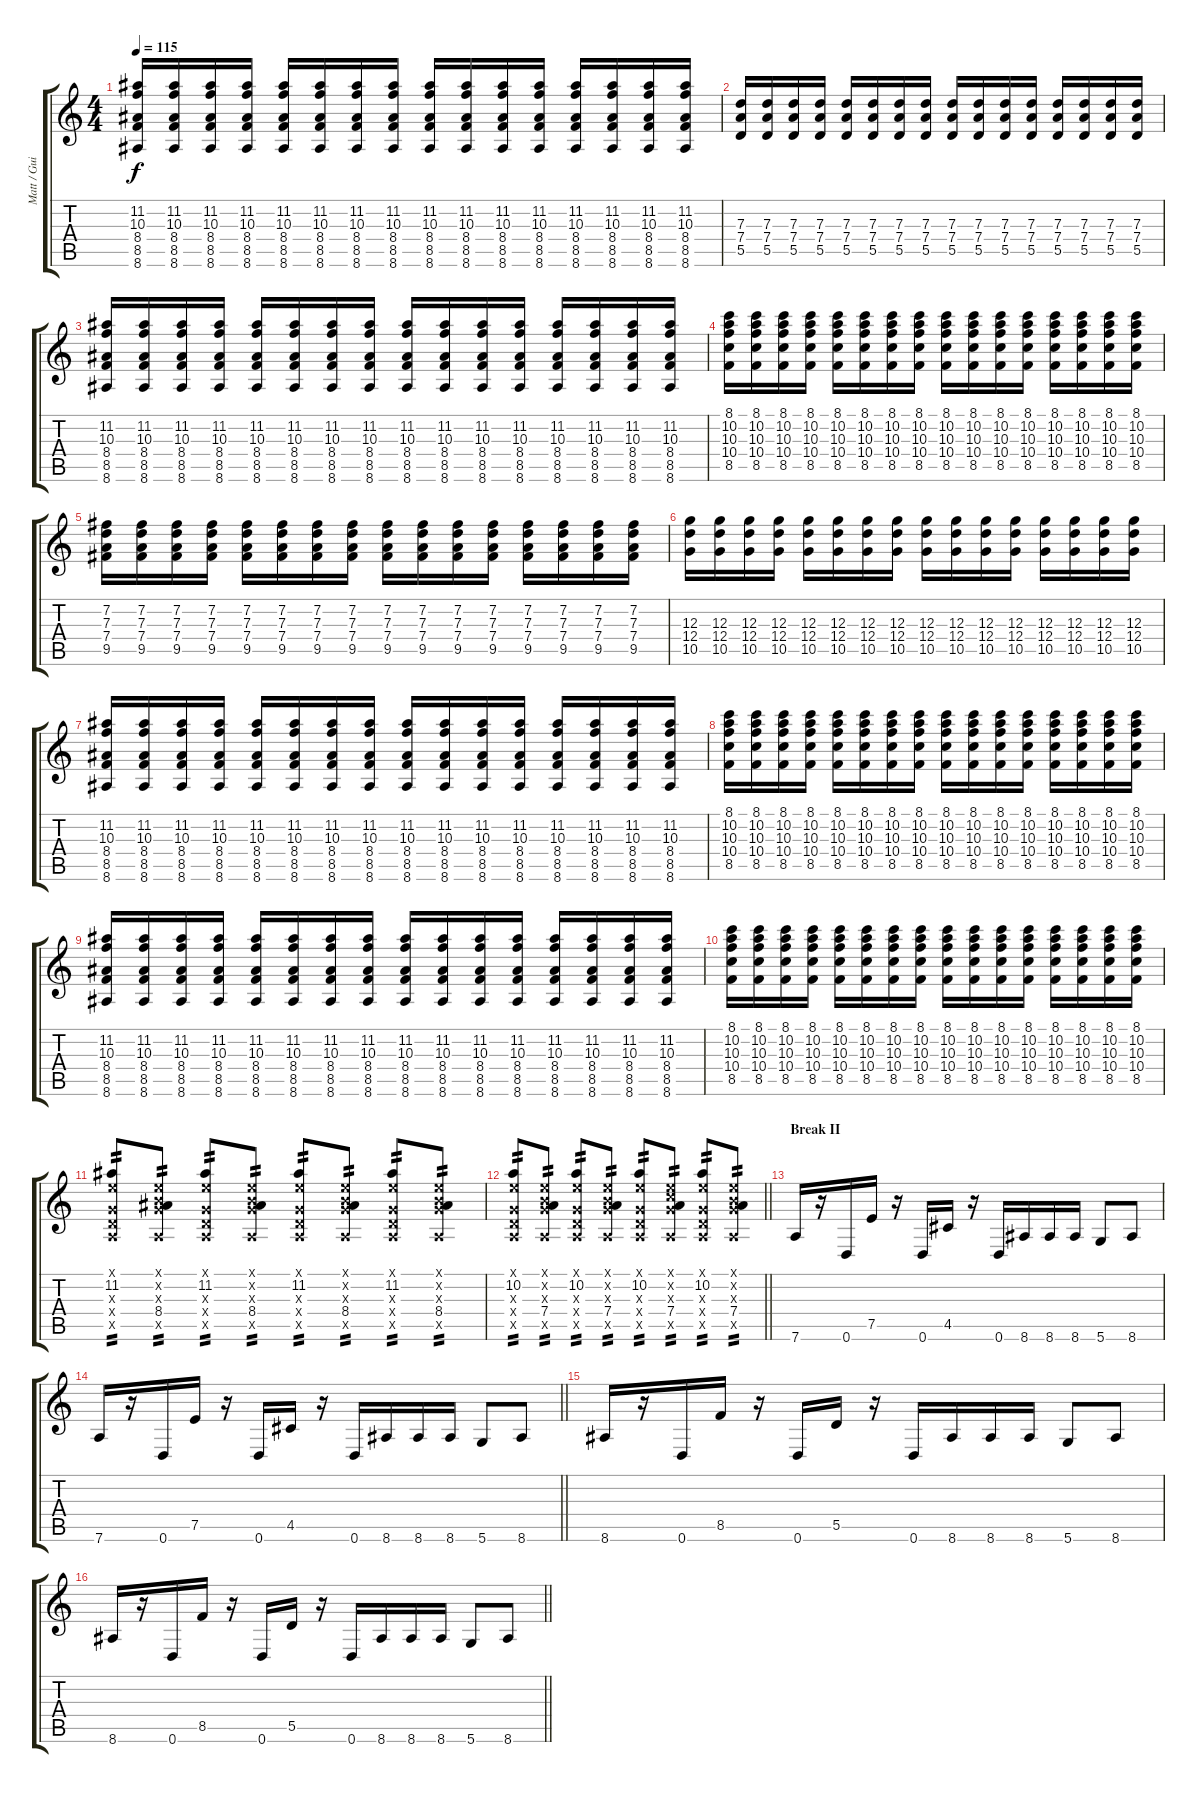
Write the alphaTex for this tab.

\track ("Matt / Guitar" "Matt / Gui") {instrument electricguitarclean}
\staff {score tabs}
\tuning (E4 B3 G3 D3 A2 D2) {hide}
\ts (4 4)
\tempo 115
\clef g2
\ks c
(11.2 10.3 8.4 8.5 8.6).16{dy f} (11.2 10.3 8.4 8.5 8.6).16 (11.2 10.3 8.4 8.5 8.6).16 (11.2 10.3 8.4 8.5 8.6).16 (11.2 10.3 8.4 8.5 8.6).16 (11.2 10.3 8.4 8.5 8.6).16 (11.2 10.3 8.4 8.5 8.6).16 (11.2 10.3 8.4 8.5 8.6).16 (11.2 10.3 8.4 8.5 8.6).16 (11.2 10.3 8.4 8.5 8.6).16 (11.2 10.3 8.4 8.5 8.6).16 (11.2 10.3 8.4 8.5 8.6).16 (11.2 10.3 8.4 8.5 8.6).16 (11.2 10.3 8.4 8.5 8.6).16 (11.2 10.3 8.4 8.5 8.6).16 (11.2 10.3 8.4 8.5 8.6).16 |
(7.3 7.4 5.5).16 (7.3 7.4 5.5).16 (7.3 7.4 5.5).16 (7.3 7.4 5.5).16 (7.3 7.4 5.5).16 (7.3 7.4 5.5).16 (7.3 7.4 5.5).16 (7.3 7.4 5.5).16 (7.3 7.4 5.5).16 (7.3 7.4 5.5).16 (7.3 7.4 5.5).16 (7.3 7.4 5.5).16 (7.3 7.4 5.5).16 (7.3 7.4 5.5).16 (7.3 7.4 5.5).16 (7.3 7.4 5.5).16 |
(11.2 10.3 8.4 8.5 8.6).16 (11.2 10.3 8.4 8.5 8.6).16 (11.2 10.3 8.4 8.5 8.6).16 (11.2 10.3 8.4 8.5 8.6).16 (11.2 10.3 8.4 8.5 8.6).16 (11.2 10.3 8.4 8.5 8.6).16 (11.2 10.3 8.4 8.5 8.6).16 (11.2 10.3 8.4 8.5 8.6).16 (11.2 10.3 8.4 8.5 8.6).16 (11.2 10.3 8.4 8.5 8.6).16 (11.2 10.3 8.4 8.5 8.6).16 (11.2 10.3 8.4 8.5 8.6).16 (11.2 10.3 8.4 8.5 8.6).16 (11.2 10.3 8.4 8.5 8.6).16 (11.2 10.3 8.4 8.5 8.6).16 (11.2 10.3 8.4 8.5 8.6).16 |
(8.1 10.2 10.3 10.4 8.5).16 (8.1 10.2 10.3 10.4 8.5).16 (8.1 10.2 10.3 10.4 8.5).16 (8.1 10.2 10.3 10.4 8.5).16 (8.1 10.2 10.3 10.4 8.5).16 (8.1 10.2 10.3 10.4 8.5).16 (8.1 10.2 10.3 10.4 8.5).16 (8.1 10.2 10.3 10.4 8.5).16 (8.1 10.2 10.3 10.4 8.5).16 (8.1 10.2 10.3 10.4 8.5).16 (8.1 10.2 10.3 10.4 8.5).16 (8.1 10.2 10.3 10.4 8.5).16 (8.1 10.2 10.3 10.4 8.5).16 (8.1 10.2 10.3 10.4 8.5).16 (8.1 10.2 10.3 10.4 8.5).16 (8.1 10.2 10.3 10.4 8.5).16 |
(7.2 7.3 7.4 9.5).16 (7.2 7.3 7.4 9.5).16 (7.2 7.3 7.4 9.5).16 (7.2 7.3 7.4 9.5).16 (7.2 7.3 7.4 9.5).16 (7.2 7.3 7.4 9.5).16 (7.2 7.3 7.4 9.5).16 (7.2 7.3 7.4 9.5).16 (7.2 7.3 7.4 9.5).16 (7.2 7.3 7.4 9.5).16 (7.2 7.3 7.4 9.5).16 (7.2 7.3 7.4 9.5).16 (7.2 7.3 7.4 9.5).16 (7.2 7.3 7.4 9.5).16 (7.2 7.3 7.4 9.5).16 (7.2 7.3 7.4 9.5).16 |
(12.3 12.4 10.5).16 (12.3 12.4 10.5).16 (12.3 12.4 10.5).16 (12.3 12.4 10.5).16 (12.3 12.4 10.5).16 (12.3 12.4 10.5).16 (12.3 12.4 10.5).16 (12.3 12.4 10.5).16 (12.3 12.4 10.5).16 (12.3 12.4 10.5).16 (12.3 12.4 10.5).16 (12.3 12.4 10.5).16 (12.3 12.4 10.5).16 (12.3 12.4 10.5).16 (12.3 12.4 10.5).16 (12.3 12.4 10.5).16 |
(11.2 10.3 8.4 8.5 8.6).16 (11.2 10.3 8.4 8.5 8.6).16 (11.2 10.3 8.4 8.5 8.6).16 (11.2 10.3 8.4 8.5 8.6).16 (11.2 10.3 8.4 8.5 8.6).16 (11.2 10.3 8.4 8.5 8.6).16 (11.2 10.3 8.4 8.5 8.6).16 (11.2 10.3 8.4 8.5 8.6).16 (11.2 10.3 8.4 8.5 8.6).16 (11.2 10.3 8.4 8.5 8.6).16 (11.2 10.3 8.4 8.5 8.6).16 (11.2 10.3 8.4 8.5 8.6).16 (11.2 10.3 8.4 8.5 8.6).16 (11.2 10.3 8.4 8.5 8.6).16 (11.2 10.3 8.4 8.5 8.6).16 (11.2 10.3 8.4 8.5 8.6).16 |
(8.1 10.2 10.3 10.4 8.5).16 (8.1 10.2 10.3 10.4 8.5).16 (8.1 10.2 10.3 10.4 8.5).16 (8.1 10.2 10.3 10.4 8.5).16 (8.1 10.2 10.3 10.4 8.5).16 (8.1 10.2 10.3 10.4 8.5).16 (8.1 10.2 10.3 10.4 8.5).16 (8.1 10.2 10.3 10.4 8.5).16 (8.1 10.2 10.3 10.4 8.5).16 (8.1 10.2 10.3 10.4 8.5).16 (8.1 10.2 10.3 10.4 8.5).16 (8.1 10.2 10.3 10.4 8.5).16 (8.1 10.2 10.3 10.4 8.5).16 (8.1 10.2 10.3 10.4 8.5).16 (8.1 10.2 10.3 10.4 8.5).16 (8.1 10.2 10.3 10.4 8.5).16 |
(11.2 10.3 8.4 8.5 8.6).16 (11.2 10.3 8.4 8.5 8.6).16 (11.2 10.3 8.4 8.5 8.6).16 (11.2 10.3 8.4 8.5 8.6).16 (11.2 10.3 8.4 8.5 8.6).16 (11.2 10.3 8.4 8.5 8.6).16 (11.2 10.3 8.4 8.5 8.6).16 (11.2 10.3 8.4 8.5 8.6).16 (11.2 10.3 8.4 8.5 8.6).16 (11.2 10.3 8.4 8.5 8.6).16 (11.2 10.3 8.4 8.5 8.6).16 (11.2 10.3 8.4 8.5 8.6).16 (11.2 10.3 8.4 8.5 8.6).16 (11.2 10.3 8.4 8.5 8.6).16 (11.2 10.3 8.4 8.5 8.6).16 (11.2 10.3 8.4 8.5 8.6).16 |
(8.1 10.2 10.3 10.4 8.5).16 (8.1 10.2 10.3 10.4 8.5).16 (8.1 10.2 10.3 10.4 8.5).16 (8.1 10.2 10.3 10.4 8.5).16 (8.1 10.2 10.3 10.4 8.5).16 (8.1 10.2 10.3 10.4 8.5).16 (8.1 10.2 10.3 10.4 8.5).16 (8.1 10.2 10.3 10.4 8.5).16 (8.1 10.2 10.3 10.4 8.5).16 (8.1 10.2 10.3 10.4 8.5).16 (8.1 10.2 10.3 10.4 8.5).16 (8.1 10.2 10.3 10.4 8.5).16 (8.1 10.2 10.3 10.4 8.5).16 (8.1 10.2 10.3 10.4 8.5).16 (8.1 10.2 10.3 10.4 8.5).16 (8.1 10.2 10.3 10.4 8.5).16 |
(0.1{x} 11.2 0.3{x} 0.4{x} 0.5{x}).8{tp 2} (0.1{x} 0.2{x} 0.3{x} 8.4 0.5{x}).8{tp 2} (0.1{x} 11.2 0.3{x} 0.4{x} 0.5{x}).8{tp 2} (0.1{x} 0.2{x} 0.3{x} 8.4 0.5{x}).8{tp 2} (0.1{x} 11.2 0.3{x} 0.4{x} 0.5{x}).8{tp 2} (0.1{x} 0.2{x} 0.3{x} 8.4 0.5{x}).8{tp 2} (0.1{x} 11.2 0.3{x} 0.4{x} 0.5{x}).8{tp 2} (0.1{x} 0.2{x} 0.3{x} 8.4 0.5{x}).8{tp 2} |
\barLineRight lightlight
(0.1{x} 10.2 0.3{x} 0.4{x} 0.5{x}).8{tp 2} (0.1{x} 0.2{x} 0.3{x} 7.4 0.5{x}).8{tp 2} (0.1{x} 10.2 0.3{x} 0.4{x} 0.5{x}).8{tp 2} (0.1{x} 0.2{x} 0.3{x} 7.4 0.5{x}).8{tp 2} (0.1{x} 10.2 0.3{x} 0.4{x} 0.5{x}).8{tp 2} (0.1{x} 1.2{x} 0.3{x} 7.4 0.5{x}).8{tp 2} (0.1{x} 10.2 0.3{x} 0.4{x} 0.5{x}).8{tp 2} (0.1{x} 0.2{x} 0.3{x} 7.4 0.5{x}).8{tp 2} |
\section ("" "Break II")
7.6.16 r.16 0.6.16 7.5.16 r.16 0.6.16 4.5.16 r.16 0.6.16 8.6.16 8.6.16 8.6.16 5.6.8 8.6.8 |
\barLineRight lightlight
7.6.16 r.16 0.6.16 7.5.16 r.16 0.6.16 4.5.16 r.16 0.6.16 8.6.16 8.6.16 8.6.16 5.6.8 8.6.8 |
8.6.16 r.16 0.6.16 8.5.16 r.16 0.6.16 5.5.16 r.16 0.6.16 8.6.16 8.6.16 8.6.16 5.6.8 8.6.8 |
\barLineRight lightlight
8.6.16 r.16 0.6.16 8.5.16 r.16 0.6.16 5.5.16 r.16 0.6.16 8.6.16 8.6.16 8.6.16 5.6.8 8.6.8
